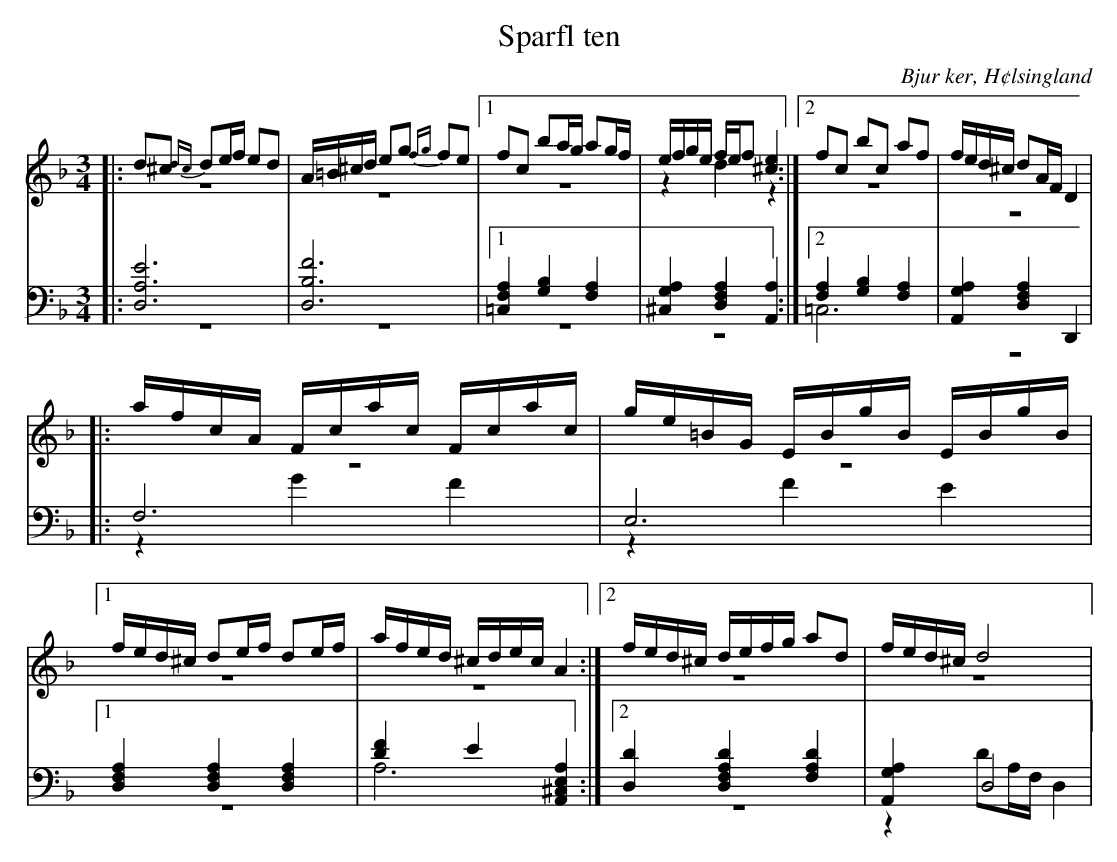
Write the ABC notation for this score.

X:1
T: Sparfl ten
O: Bjur ker, H¢lsingland
M: 3/4
L: 1/8
K: Dm
V:1
V:2 merge
V:3
V:4 merge
V:1
|:d^c {dc}de/f/ ed|A/=B/^c/d/ eg {fg}fe|1 fc ba/g/ ag/f/| e/f/g/e/ f/e/f [^c2e2]:|2 fc bc af|f/e/d/^c/ dA/F/ D2|
|:a/f/c/A/  F/c/a/c/ F/c/a/c/|g/e/=B/G/  E/B/g/B/  E/B/g/B/|1 f/e/d/^c/ de/f/ de/f/|a/f/e/d/ ^c/d/e/c/ A2:|2 f/e/d/^c/ d/e/f/g/ ad|f/e/d/^c/ d4|
V:2
|:z6|z6|1 z6|z2 d2 z2:|2 z6|z6|
|:z6|z6|1 z6|z6:|2 z6|z6|
V:3 clef=bass
|:[D,6A,6E6]|[D,6B,6F6]|1 [=C,2F,2A,2] [G,2B,2] [F,2A,2]|[^C,2G,2A,2] [D,2F,2A,2] [A,,2A,2]:|2 [F,2A,2] [G,2B,2] [F,2A,2]|[A,,2G,2A,2] [D,2F,2A,2] D,,2|
|:F,6|E,6|1 [D,2F,2A,2] [D,2F,2A,2] [D,2F,2A,2]|[D2F2] E2 [A,,2^C,2E,2A,2]:|2 [D,2D2] [D,2F,2A,2D2] [F,2A,2D2]|[A,,2G,2A,2] D,4|
V:4 clef=bass
|:z6|z6|1 z6|z6:|2 =C,6|z6|
|:z2 G2 F2|z2 F2 E2|1 z6|A,6:|2 z6|z2 DA,/F,/ D,2|
